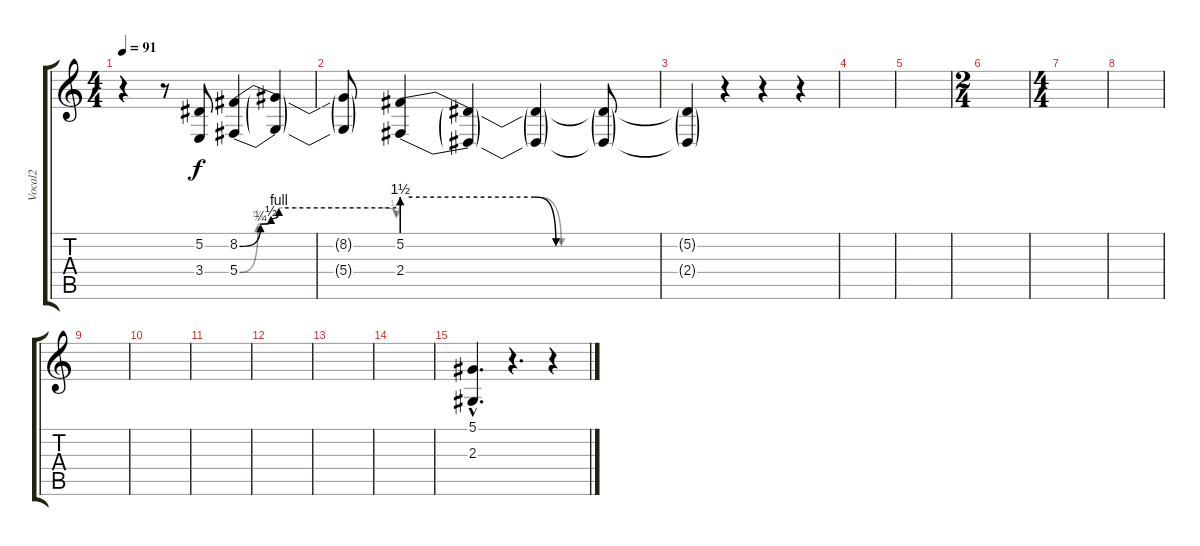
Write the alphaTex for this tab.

\track ("Vocal2" "Vocal2") {instrument violin}
\staff {score tabs}
\tuning (Eb4 Bb3 Gb3 Db3 Ab2 Eb2) {hide}
\ts (4 4)
\tempo 91
\clef g2
\ks c
r.4{dy f} r.8 (5.2 3.4).8 (8.2{be (custom 0 0 8 1 12 2 15 4 60 4)} 5.4{be (custom 0 0 7 1 12 2 15 4 55 4 60 2)}).4 (8.2{t} 5.4{t}).4 |
(8.2{t} 5.4{t}).8 (5.2{be (custom 0 6 25 6 29 0 60 0)} 2.4{be (custom 0 6 25 6 30 0 60 0)}).4 (5.2{t} 2.4{t}).4 (5.2{t} 2.4{t}).4 (5.2{t} 2.4{t}).8 |
(5.2{t} 2.4{t}).4 r.4 r.4 r.4 |
|
|
\ts (2 4)
|
\ts (4 4)
|
|
|
|
|
|
|
|
(5.1{hac} 2.3{hac}).4{d volume 16} r.4{d} r.4
